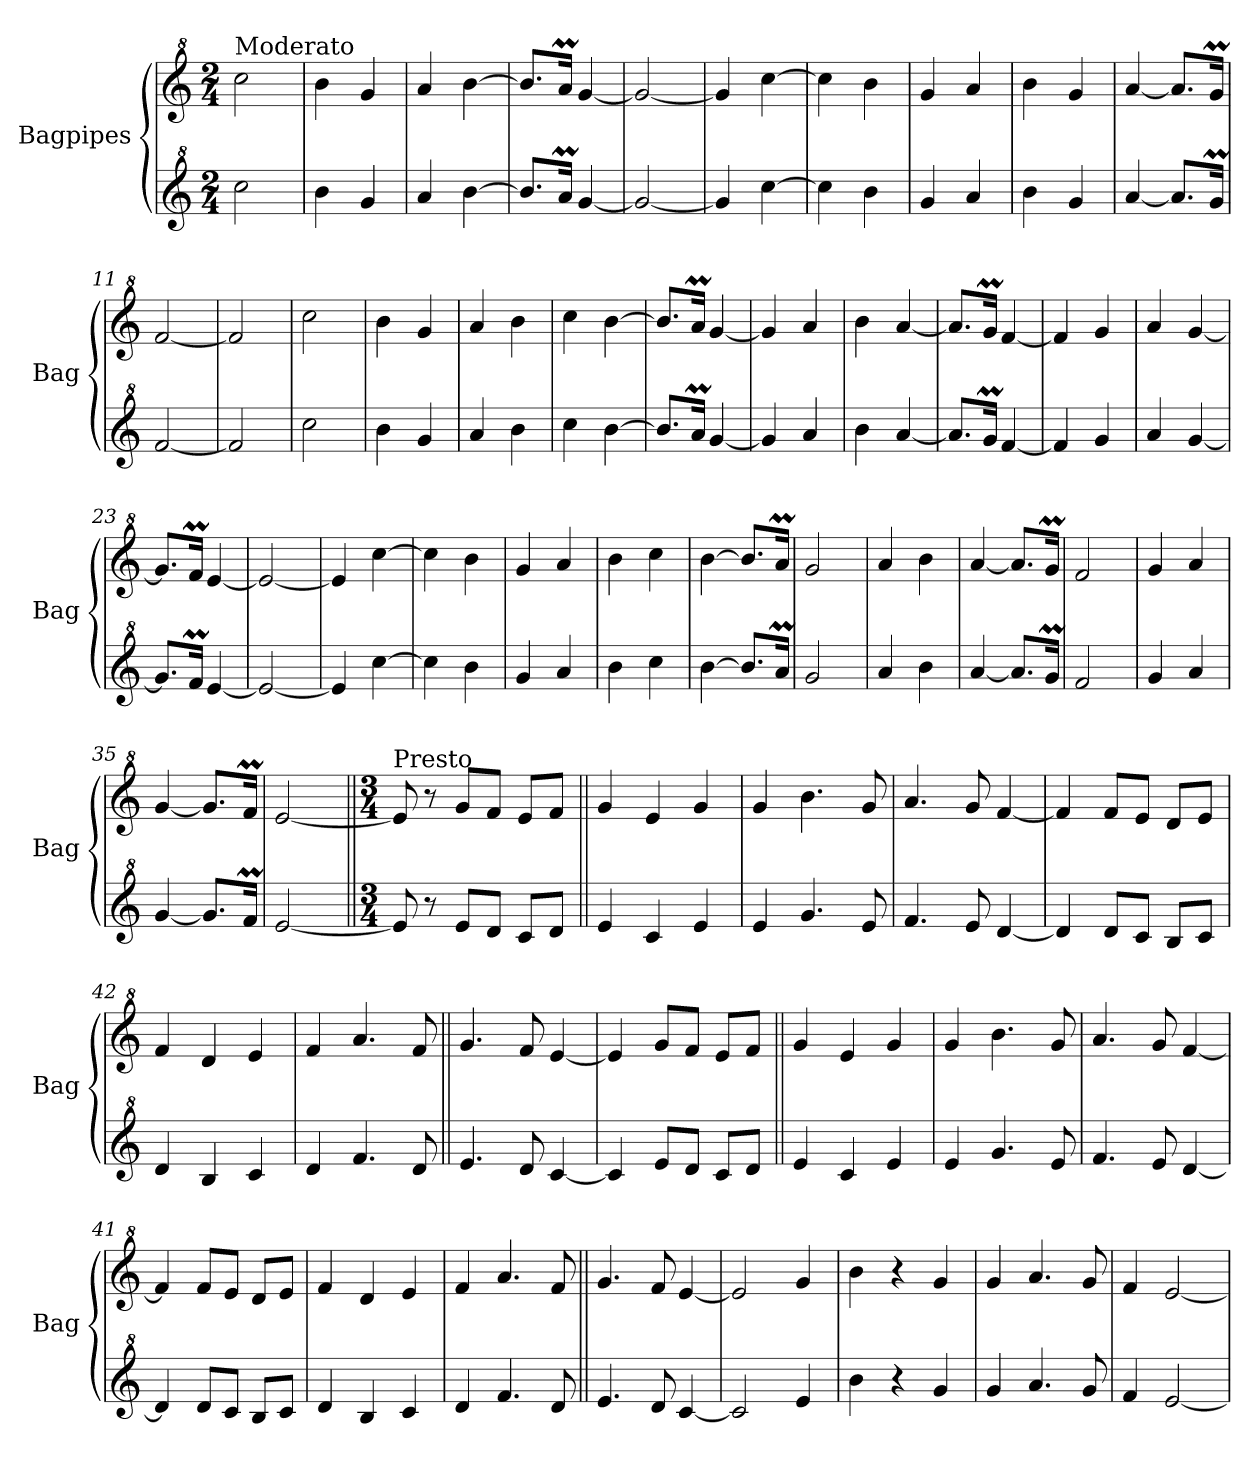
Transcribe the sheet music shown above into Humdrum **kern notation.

**kern	**kern
*part2	*part1
*staff2	*staff1
*I"Bagpipes	*I"Bagpipes
*I'Bag	*I'Bag
*clefG^2	*clefG^2
*ITrd1c2	*ITrd1c2
*k[b-e-]	*k[b-e-]
*B-:	*B-:
*M2/4	*M2/4
=1	=1
!	!LO:TX:a:t=Moderato
2bb-\	2bb-\
=2	=2
4aa\	4aa\
4ff/	4ff/
=3	=3
4gg/	4gg/
[4aa\	[4aa\
=4	=4
8.aa/L]	8.aa/L]
16ggM/Jk	16ggM/Jk
[4ff/	[4ff/
=5	=5
2ff/_	2ff/_
=6	=6
4ff/]	4ff/]
[4bb-\	[4bb-\
=7	=7
4bb-\]	4bb-\]
4aa\	4aa\
=8	=8
4ff/	4ff/
4gg/	4gg/
=9	=9
4aa\	4aa\
4ff/	4ff/
=10	=10
[4gg/	[4gg/
8.gg/L]	8.gg/L]
16ffM/Jk	16ffM/Jk
=11	=11
[2ee-/	[2ee-/
=12	=12
2ee-/]	2ee-/]
=13	=13
2bb-\	2bb-\
=14	=14
4aa\	4aa\
4ff/	4ff/
=15	=15
4gg/	4gg/
4aa\	4aa\
!!LO:LB:g=z
=16	=16
4bb-\	4bb-\
[4aa\	[4aa\
=17	=17
8.aa/L]	8.aa/L]
16ggM/Jk	16ggM/Jk
[4ff/	[4ff/
=18	=18
4ff/]	4ff/]
4gg/	4gg/
=19	=19
4aa\	4aa\
[4gg/	[4gg/
=20	=20
8.gg/L]	8.gg/L]
16ffM/Jk	16ffM/Jk
[4ee-/	[4ee-/
=21	=21
4ee-/]	4ee-/]
4ff/	4ff/
=22	=22
4gg/	4gg/
[4ff/	[4ff/
=23	=23
8.ff/L]	8.ff/L]
16ee-M/Jk	16ee-M/Jk
[4dd/	[4dd/
=24	=24
2dd/_	2dd/_
=25	=25
4dd/]	4dd/]
[4bb-\	[4bb-\
=26	=26
4bb-\]	4bb-\]
4aa\	4aa\
=27	=27
4ff/	4ff/
4gg/	4gg/
=28	=28
4aa\	4aa\
4bb-\	4bb-\
!!LO:LB:g=z
=29	=29
[4aa\	[4aa\
8.aa/L]	8.aa/L]
16ggM/Jk	16ggM/Jk
=30	=30
2ff/	2ff/
=31	=31
4gg/	4gg/
4aa\	4aa\
=32	=32
[4gg/	[4gg/
8.gg/L]	8.gg/L]
16ffM/Jk	16ffM/Jk
=33	=33
2ee-/	2ee-/
=34	=34
4ff/	4ff/
4gg/	4gg/
=35	=35
[4ff/	[4ff/
8.ff/L]	8.ff/L]
16ee-M/Jk	16ee-M/Jk
=36	=36
[2dd/	[2dd/
=37||	=37||
*M3/4	*M3/4
!	!LO:TX:a:t=Presto
8dd/]	8dd/]
8r	8r
8dd/L	8ff/L
8cc/J	8ee-/J
8b-/L	8dd/L
8cc/J	8ee-/J
=38||	=38||
4dd/	4ff/
4b-/	4dd/
4dd/	4ff/
=39	=39
4dd/	4ff/
4.ff/	4.aa\
8dd/	8ff/
!!LO:LB:g=z
=40	=40
4.ee-/	4.gg/
8dd/	8ff/
[4cc/	[4ee-/
=41	=41
4cc/]	4ee-/]
8cc/L	8ee-/L
8b-/J	8dd/J
8a/L	8cc/L
8b-/J	8dd/J
=42	=42
4cc/	4ee-/
4a/	4cc/
4b-/	4dd/
=43	=43
4cc/	4ee-/
4.ee-/	4.gg/
8cc/	8ee-/
=44||	=44||
4.dd/	4.ff/
8cc/	8ee-/
[4b-/	[4dd/
=45	=45
4b-/]	4dd/]
8dd/L	8ff/L
8cc/J	8ee-/J
8b-/L	8dd/L
8cc/J	8ee-/J
=38||	=38||
4dd/	4ff/
4b-/	4dd/
4dd/	4ff/
=39	=39
4dd/	4ff/
4.ff/	4.aa\
8dd/	8ff/
!!LO:LB:g=z
=40	=40
4.ee-/	4.gg/
8dd/	8ff/
[4cc/	[4ee-/
=41	=41
4cc/]	4ee-/]
8cc/L	8ee-/L
8b-/J	8dd/J
8a/L	8cc/L
8b-/J	8dd/J
=42	=42
4cc/	4ee-/
4a/	4cc/
4b-/	4dd/
=43	=43
4cc/	4ee-/
4.ee-/	4.gg/
8cc/	8ee-/
=46||	=46||
4.dd/	4.ff/
8cc/	8ee-/
[4b-/	[4dd/
=47	=47
2b-/]	2dd/]
4dd/	4ff/
!!LO:LB:g=z
=48	=48
4aa\	4aa\
4r	4r
4ff/	4ff/
=49	=49
4ff/	4ff/
4.gg/	4.gg/
8ff/	8ff/
=50	=50
4ee-/	4ee-/
[2dd/	[2dd/
=	=
*-	*-
